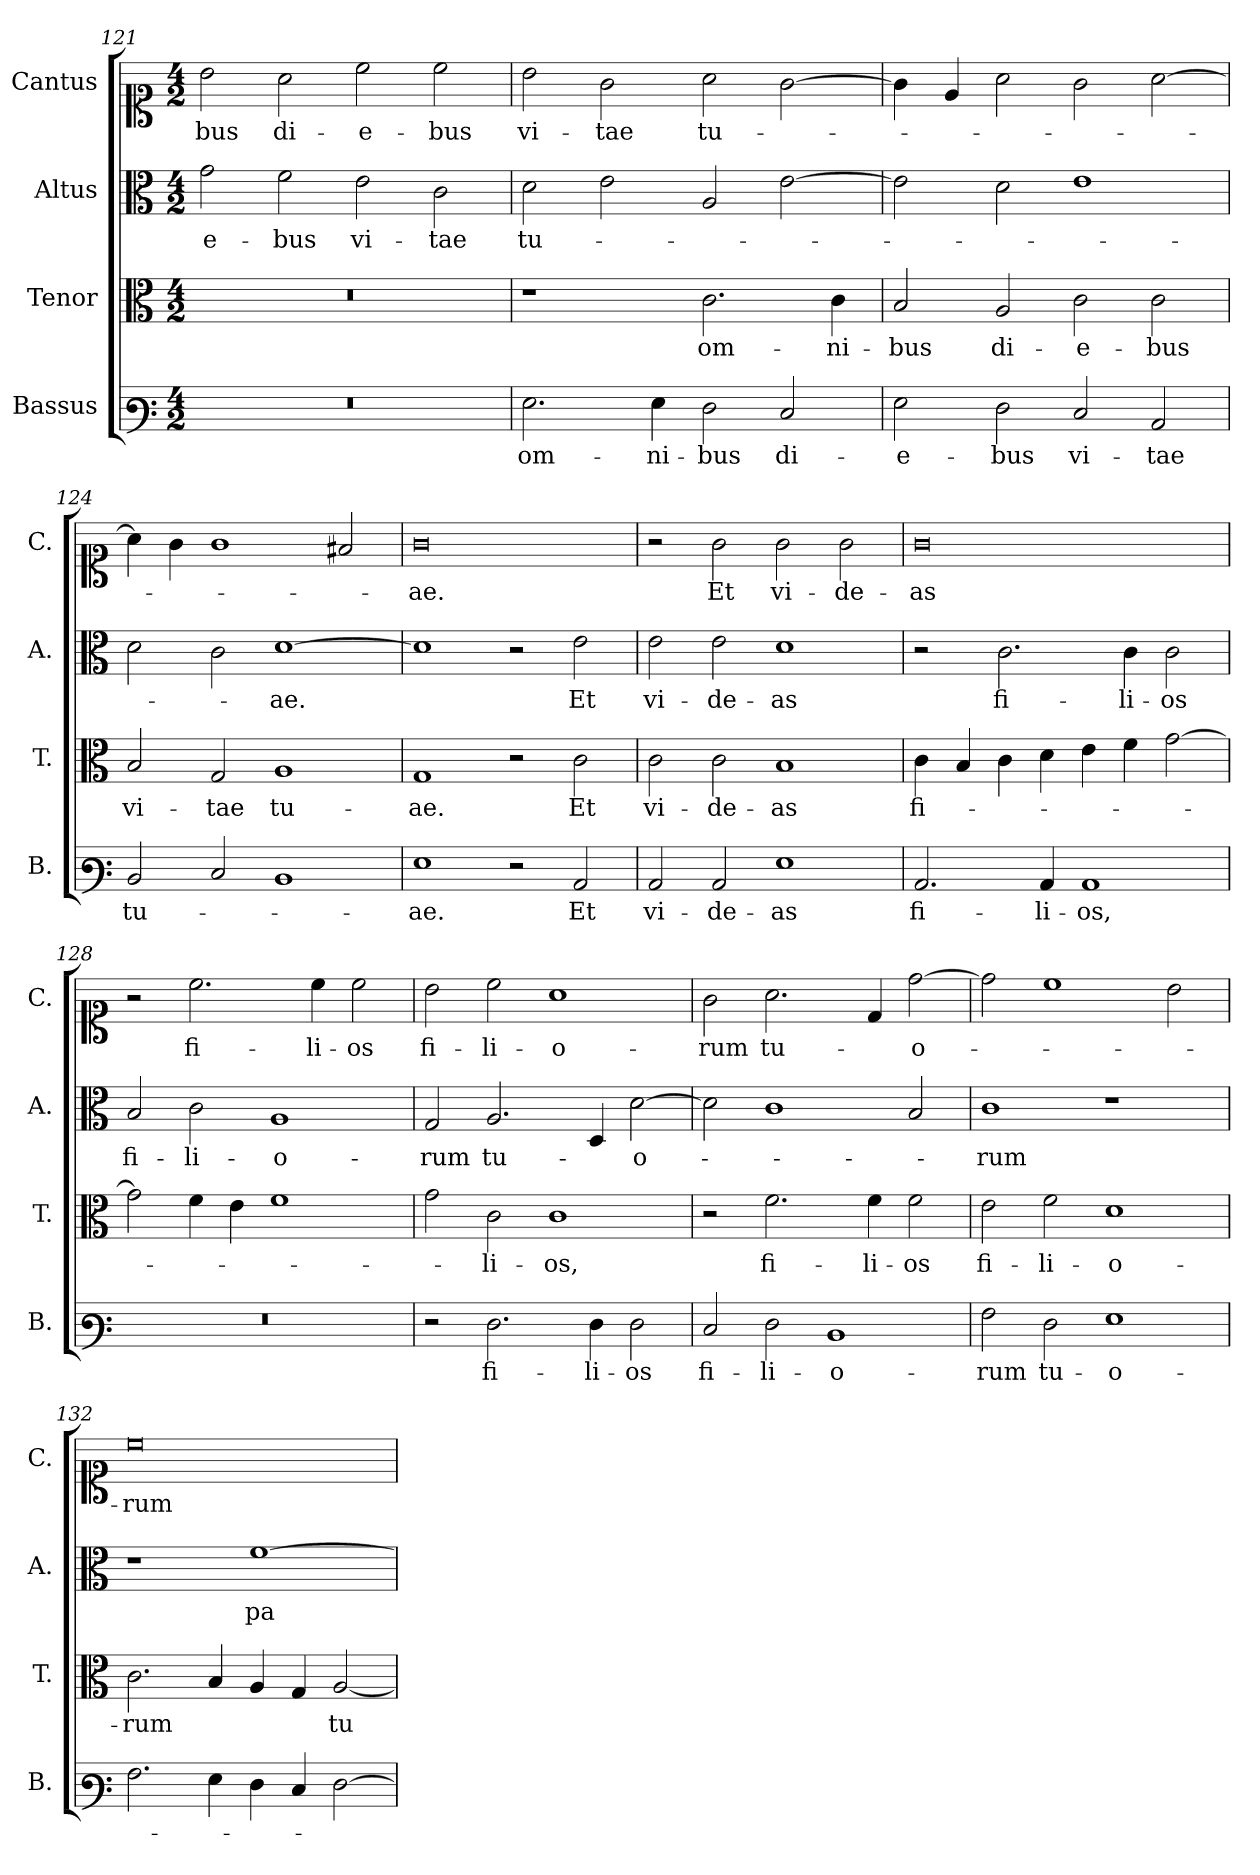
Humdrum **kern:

**kern	**text	**kern	**text	**kern	**text	**kern	**text
*part4	*part4	*part3	*part3	*part2	*part2	*part1	*part1
*staff4	*staff4	*staff3	*staff3	*staff2	*staff2	*staff1	*staff1
*I"Bassus	*	*I"Tenor	*	*I"Altus	*	*I"Cantus	*
*I'B.	*	*I'T.	*	*I'A.	*	*I'C.	*
*clefF3	*	*clefC3	*	*clefC3	*	*clefC1	*
*k[]	*	*k[]	*	*k[]	*	*k[]	*
*M4/2	*	*M4/2	*	*M4/2	*	*M4/2	*
=121	=121	=121	=121	=121	=121	=121	=121
0r	.	0r	.	2g\	-e-	2b\	-bus
.	.	.	.	2f\	-bus	2a\	di-
.	.	.	.	2e\	vi-	2cc\	-e-
.	.	.	.	2c\	-tae	2cc\	-bus
=122	=122	=122	=122	=122	=122	=122	=122
2.G\	om-	1r	.	2d\	tu-	2b\	vi-
.	.	.	.	2e\	.	2g\	-tae
4G\	ni-	.	.	.	.	.	.
2F\	-bus	2.c\	om-	2A/	.	2a\	tu-
2E/	di-	.	.	[2e\	.	[2g\	.
.	.	4c\	-ni-	.	.	.	.
!!LO:LB:g=z
=123	=123	=123	=123	=123	=123	=123	=123
2G\	-e-	2B/	-bus	2e\]	.	4g\]	.
.	.	.	.	.	.	4e/	.
2F\	-bus	2A/	di-	2d\	.	2a\	.
2E/	vi-	2c\	-e-	1e	.	2g\	.
2C/	-tae	2c\	-bus	.	.	[2a\	.
=124	=124	=124	=124	=124	=124	=124	=124
2D/	tu-	2B/	vi-	2d\	.	4a\]	.
.	.	.	.	.	.	4g\	.
2E/	.	2G/	-tae	2c\	.	1g	.
1D	.	1A	tu-	[1d	-ae.	.	.
.	.	.	.	.	.	2f#X/	.
=125	=125	=125	=125	=125	=125	=125	=125
1G	-ae.	1G	-ae.	1d]	.	0g	-ae.
2r	.	2r	.	2r	.	.	.
2C/	Et	2c\	Et	2e\	Et	.	.
=126	=126	=126	=126	=126	=126	=126	=126
2C/	vi-	2c\	vi-	2e\	vi-	2r	.
2C/	-de-	2c\	-de-	2e\	-de-	2g\	Et
1G	-as	1B	-as	1d	-as	2g\	vi-
.	.	.	.	.	.	2g\	-de-
=127	=127	=127	=127	=127	=127	=127	=127
2.C/	fi-	4c\	fi-	2r	.	0g	-as
.	.	4B/	.	.	.	.	.
.	.	4c\	.	2.c\	fi-	.	.
4C/	-li-	4d\	.	.	.	.	.
1C	-os,	4e\	.	.	.	.	.
.	.	4f\	.	4c\	-li-	.	.
.	.	[2g\	.	2c\	-os	.	.
!!LO:LB:g=z
=128	=128	=128	=128	=128	=128	=128	=128
0r	.	2g\]	.	2B/	fi-	2r	.
.	.	4f\	.	2c\	-li-	2.cc\	fi-
.	.	4e\	.	.	.	.	.
.	.	1f	.	1A	-o-	.	.
.	.	.	.	.	.	4cc\	-li-
.	.	.	.	.	.	2cc\	-os
=129	=129	=129	=129	=129	=129	=129	=129
2r	.	2g\	.	2G/	-rum	2b\	fi-
2.F\	fi-	2c\	-li-	2.A/	tu-	2cc\	-li-
.	.	1c	-os,	.	.	1a	-o-
4F\	-li-	.	.	4D/	.	.	.
2F\	-os	.	.	[2d\	-o-	.	.
=130	=130	=130	=130	=130	=130	=130	=130
2E/	fi-	2r	.	2d\]	.	2g\	-rum
2F\	-li-	2.f\	fi-	1c	.	2.a\	tu-
1D	-o-	.	.	.	.	.	.
.	.	4f\	-li-	.	.	4d/	.
.	.	2f\	-os	2B/	.	[2dd\	-o-
=131	=131	=131	=131	=131	=131	=131	=131
2A\	-rum	2e\	fi-	1c	-rum	2dd\]	.
2F\	tu-	2f\	-li-	.	.	1cc	.
1G	-o-	1d	-o-	1r	.	.	.
.	.	.	.	.	.	2b\	.
=132	=132	=132	=132	=132	=132	=132	=132
2.A\	.	2.c\	-rum	1r	.	0cc	-rum
4G\	.	4B/	.	.	.	.	.
4F\	.	4A/	.	[1f	pa-	.	.
4E/	.	4G/	.	.	.	.	.
[2F\	.	[2A/	tu-	.	.	.	.
=	=	=	=	=	=	=	=
*-	*-	*-	*-	*-	*-	*-	*-
